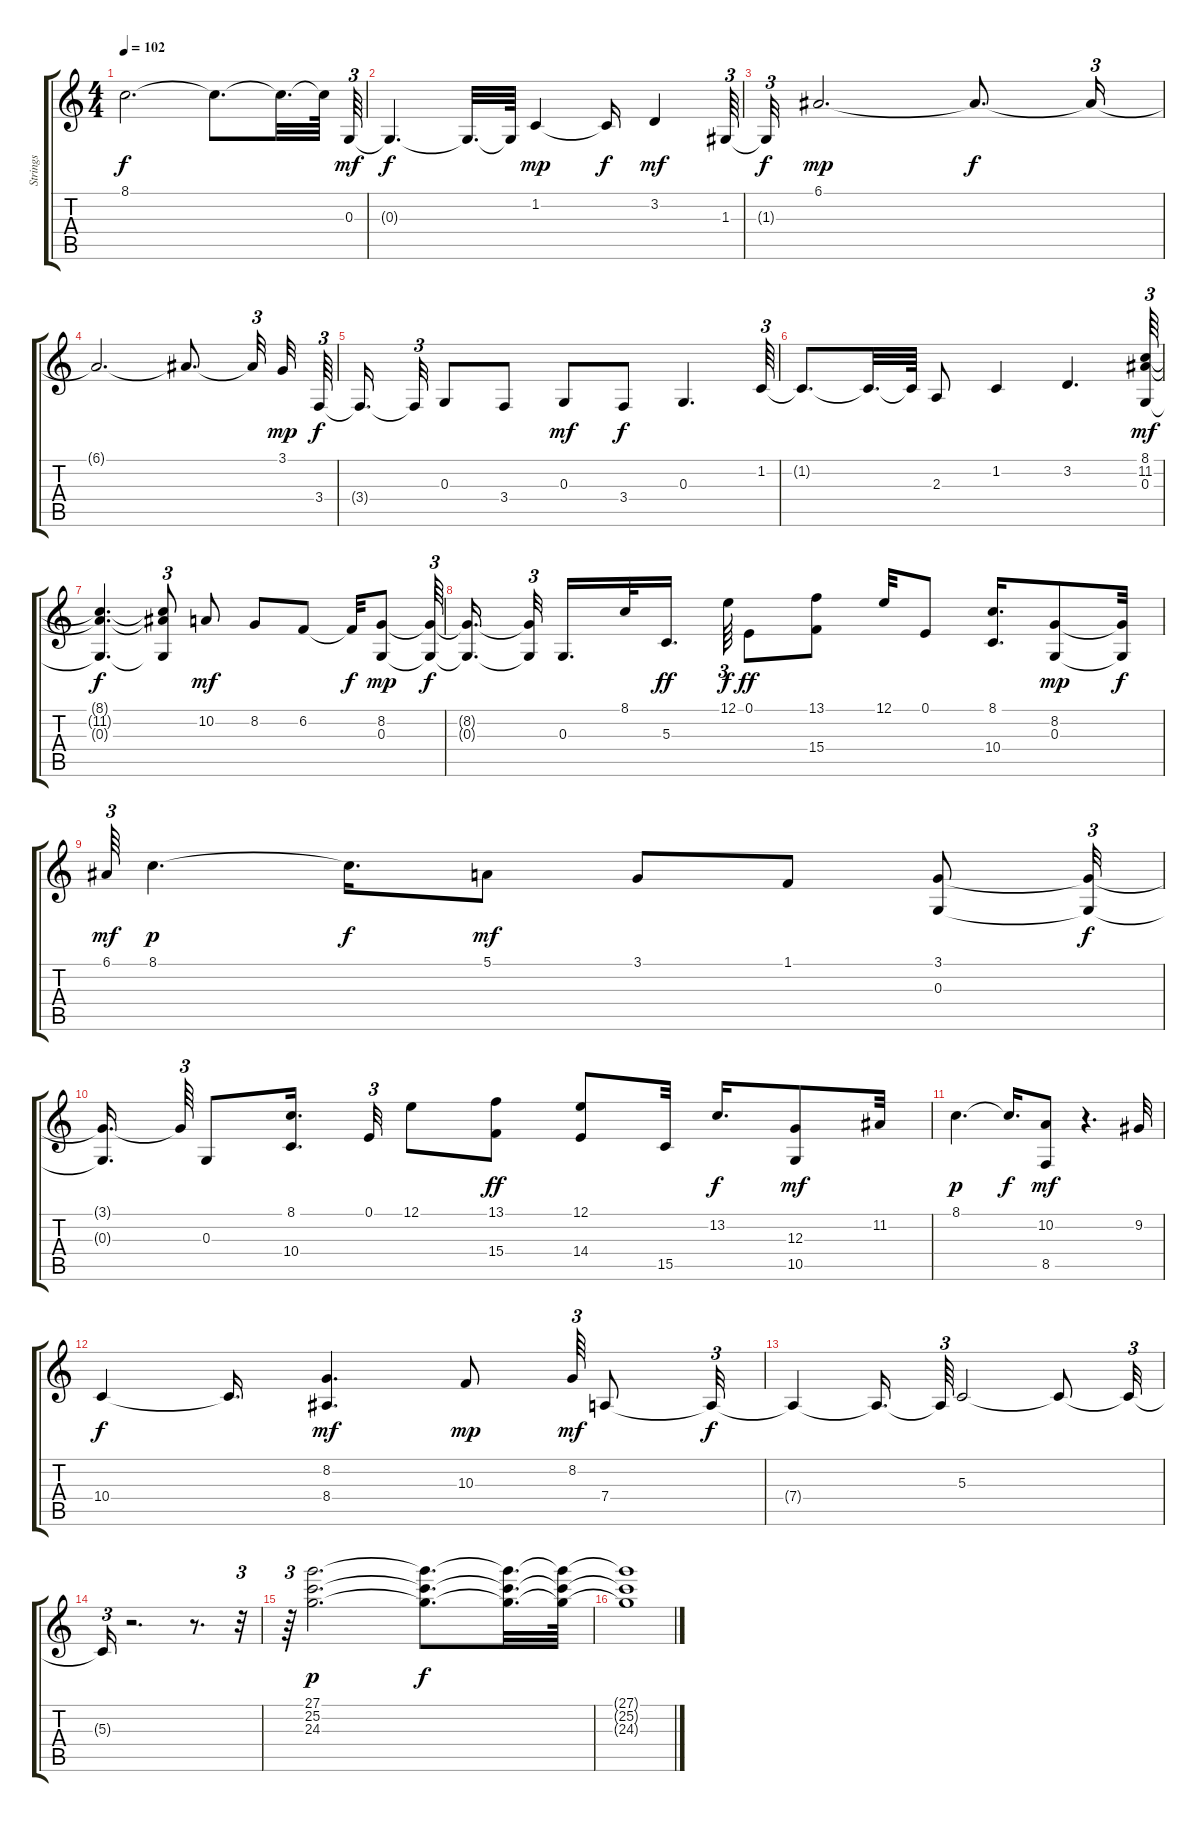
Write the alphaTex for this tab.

\track ("Strings" "Strings") {instrument stringensemble2}
\staff {score tabs}
\tuning (E4 B3 G3 D3 A2 E2) {hide}
\ts (4 4)
\tempo 102
\clef g2
\ks c
8.1{t}.2{d dy f} 8.1{t}.8{d} 8.1{t}.32{d} 8.1{t}.64 0.3.64{tu (3 2) dy mf} |
0.3{t}.4{d dy f} 0.3{t}.32{d} 0.3{t}.64 1.2.4{dy mp} 1.2{t}.16{dy f} 3.2.4{dy mf} 1.3.64{tu (3 2)} |
1.3{t}.32{tu (3 2) dy f} 6.1.2{d dy mp} 6.1{t}.8{d dy f} 6.1{t}.16{tu (3 2)} |
6.1{t}.2{d} 6.1{t}.8{d} 6.1{t}.32{tu (3 2) beam splitsecondary} 3.1.32{dy mp} 3.4.64{tu (3 2) dy f} |
3.4{t}.16{d beam splitsecondary} 3.4{t}.32{tu (3 2)} 0.3.8 3.4.8 0.3.8{dy mf} 3.4.8{dy f} 0.3.4{d} 1.2.64{tu (3 2)} |
1.2{t}.8{d} 1.2{t}.32{d} 1.2{t}.64 2.3.8 1.2.4 3.2.4{d} (8.1 11.2 0.3).64{tu (3 2) dy mf} |
(8.1{t} 11.2{t} 0.3{t}).4{d dy f} (8.1{t} 11.2{t} 0.3{t}).8{tu (3 2)} 10.2.8{dy mf} 8.2.8 6.2.8 6.2{t}.32{dy f} (8.2 0.3).8{dy mp} (8.2{t} 0.3{t}).64{tu (3 2) dy f} |
(8.2{t} 0.3{t}).16{d beam splitsecondary} (8.2{t} 0.3{t}).32{tu (3 2) beam splitsecondary} 0.3.16{d} 8.1.32 5.3.16{d dy ff} 12.1.64{tu (3 2) dy f} 0.1.8{dy ff} (13.1 15.4).8 12.1.32 0.1.8 (8.1 10.4).16{d} (8.2 0.3).8{dy mp} (8.2{t} 0.3{t}).32{dy f} |
6.1.64{tu (3 2) dy mf} 8.1.4{d dy p} 8.1{t}.16{d dy f} 5.1.8{dy mf} 3.1.8 1.1.8 (3.1 0.3).8 (3.1{t} 0.3{t}).32{tu (3 2) dy f} |
(3.1{t} 0.3{t}).16{d beam splitsecondary} 3.1{t}.64{tu (3 2)} 0.3.8 (8.1 10.4).16{d} 0.1.32{tu (3 2)} 12.1.8 (13.1 15.4).8{dy ff} (12.1 14.4).8 15.5.32 13.2.16{d dy f} (12.3 10.5).8{dy mf} 11.2.32 |
8.1.4{d dy p} 8.1{t}.16{d dy f} (10.2 8.5).8{dy mf} r.4{d} 9.2.32 |
10.4.4{dy f} 10.4{t}.16{d} (8.2 8.4).4{d dy mf} 10.3.8{dy mp} 8.2.64{tu (3 2) dy mf} 7.4.8 7.4{t}.32{tu (3 2) dy f} |
7.4{t}.4 7.4{t}.16{d} 7.4{t}.64{tu (3 2)} 5.3.2 5.3{t}.8 5.3{t}.32{tu (3 2)} |
5.3{t}.16{tu (3 2)} r.2{d} r.8{d} r.32{tu (3 2)} |
r.64{tu (3 2)} (27.1 25.2 24.3).2{d dy p} (27.1{t} 25.2{t} 24.3{t}).8{d dy f} (27.1{t} 25.2{t} 24.3{t}).32{d} (27.1{t} 25.2{t} 24.3{t}).64 |
(27.1{t} 25.2{t} 24.3{t}).1
